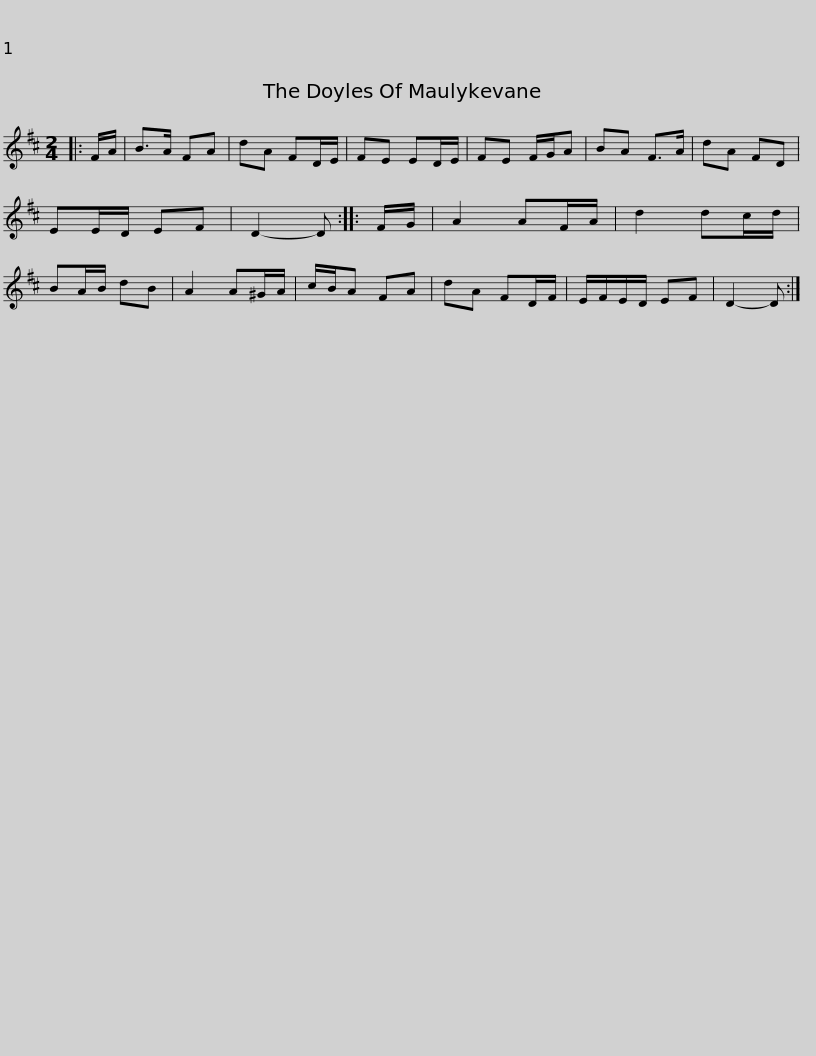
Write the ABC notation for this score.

X:1
L:1/8
M:2/4
I:linebreak $
K:D
V:1 treble
V:1
|: F/A/ | B>A FA | dA FD/E/ | FE ED/E/ | FE F/G/A | %5
 BA F>A | dA FD | EE/D/ EF | D2- D :: F/G/ |$ %10
 A2 AF/A/ | d2 dc/d/ | BA/B/ dB | A2 A^G/A/ | c/B/A FA | %15
 dA FD/F/ | E/F/E/D/ EF | D2- D :| %18
